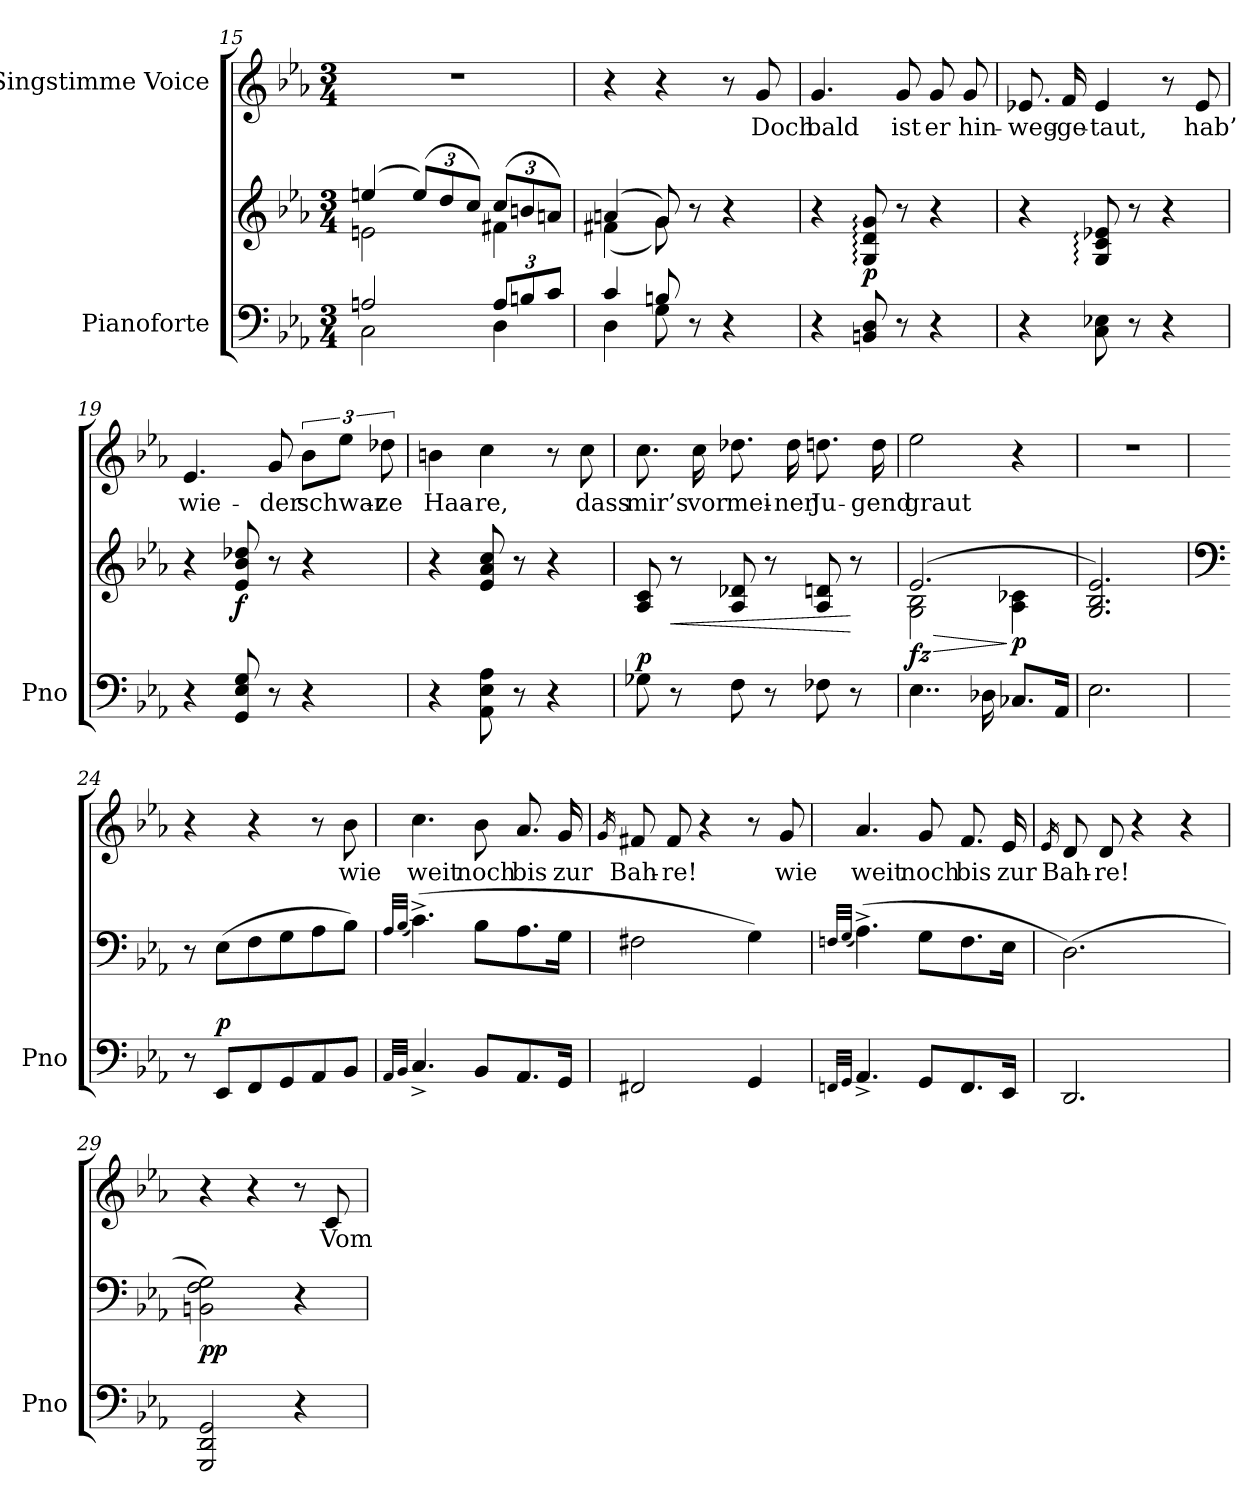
**kern	**kern	**dynam	**kern	**text
*part2	*part2	*part2	*part1	*part1
*staff3	*staff2	*staff2/3	*staff1	*staff1
*I"Pianoforte	*	*	*I"Singstimme Voice	*
*I'Pno	*	*	*	*
*clefF4	*clefG2	*	*clefG2	*
*k[b-e-a-]	*k[b-e-a-]	*	*k[b-e-a-]	*
*M3/4	*M3/4	*	*M3/4	*
=15	=15	=15	=15	=15
*^	*^	*	*	*
2An/	2C\	(4een/	2en\	.	2.r	.
*	*	*Xbrackettup	*	*	*	*
.	.	(12ee/L)	.	.	.	.
.	.	12dd/	.	.	.	.
.	.	12cc/J)	.	.	.	.
*Xbrackettup	*	*	*	*	*	*
12A/L	4D\	(12cc/L	4f#X\	.	.	.
12Bn/	.	12bn/	.	.	.	.
12c/J	.	12an/J)	.	.	.	.
=16	=16	=16	=16	=16	=16	=16
4c/	4D\	(4an/	(4f#X\	.	4r	.
8Bn/	8G\	8g/)	8g\)	.	4r	.
8r	8ryy	8r	8ryy	.	.	.
4r	4ryy	4r	4ryy	.	8r	.
.	.	.	.	.	8g/	Doch
*v	*v	*	*	*	*	*
*	*v	*v	*	*	*
=17	=17	=17	=17	=17
4r	4r	.	4.g/	bald
!	!	!LO:DY:a=2	!	!
8BBn/ 8D/	8G/:: 8d/:: 8g/::	p	.	.
8r	8r	.	8g/	ist
4r	4r	.	8g/	er
.	.	.	8g/	hin-
=18	=18	=18	=18	=18
4r	4r	.	8.e-X/	-weg-
.	.	.	16f/	-ge-
8C\ 8E-X\	8G/:: 8c/:: 8e-X/::	.	4e-/	-taut,
8r	8r	.	.	.
4r	4r	.	8r	.
.	.	.	8e-/	hab’
=19	=19	=19	=19	=19
4r	4r	.	4.e-/	wie-
!	!	!LO:DY:b	!	!
8GG/ 8E-/ 8G/	8e-/ 8b-/ 8dd-X/	f	.	.
8r	8r	.	8g/	-der
4r	4r	.	12b-\L	schwar-
.	.	.	12ee-\J	.
.	.	.	12dd-X\	-ze
=20	=20	=20	=20	=20
4r	4r	.	4bn\	Haa-
8AA-\ 8E-\ 8A-\	8e-/ 8a-/ 8cc/	.	4cc\	-re,
8r	8r	.	.	.
4r	4r	.	8r	.
.	.	.	8cc\	dass
=21	=21	=21	=21	=21
!	!	!LO:DY:a=2	!	!
8G-X\	8A-/ 8c/	p	8.cc\	mir’s
!	!	!LO:HP:b	!	!
8r	8r	<	.	.
.	.	.	16cc\	vor
8F\	8A-/ 8d-X/	.	8.dd-X\	mei-
8r	8r	.	.	.
.	.	.	16dd-\	-ner
8F-X\	8A-/ 8dn/	.	8.ddn\	Ju-
8r	8r	[	.	.
.	.	.	16dd\	-gend
=22	=22	=22	=22	=22
!	!	!LO:HP:b	!	!
*	*^	*	*	*
!	!	!	!LO:DY:n=1:b	!	!
4..E-\	(2.e-/	2G\ 2B-\	> fz	2ee-\	graut
16D-X\	.	.	.	.	.
!	!	!	!LO:DY:n=2:b	!	!
8.C-X/L	.	4A-\ 4c-X\	] p	4r	.
16AA-/Jk	.	.	.	.	.
*	*v	*v	*	*	*
=23	=23	=23	=23	=23
2.E-\	2.G/ 2.B-/ 2.e-/)	.	2.r	.
=24	=24	=24	=24	=24
*	*clefF4	*	*	*
8r	8r	.	4r	.
!	!	!LO:DY:a=2	!	!
8EE-/L	(8E-\L	p	.	.
8FF/	8F\	.	4r	.
8GG/	8G\	.	.	.
8AA-/	8A-\	.	8r	.
8BB-/J	8B-\J)	.	8b-\	wie
=25	=25	=25	=25	=25
32qAA-/LLL	32qA-/LLL	.	.	.
32qBB-/JJJ	(32qB-/JJJ	.	.	.
4.C^/	(4.c^\)	.	4.cc\	weit
8BB-/L	8B-\L	.	8b-\	noch
8.AA-/	8.A-\	.	8.a-/	bis
16GG/Jk	16G\Jk	.	16g/	zur
=26	=26	=26	=26	=26
.	.	.	16qg/	.
2FF#X/	2F#X\	.	8f#X/	Bah-
.	.	.	8f#/	-re!
.	.	.	4r	.
4GG/	4G\)	.	8r	.
.	.	.	8g/	wie
=27	=27	=27	=27	=27
32qFFn/LLL	32qFn/LLL	.	.	.
32qGG/JJJ	(32qG/JJJ	.	.	.
4.AA-^/	(4.A-^<\)	.	4.a-/	weit
8GG/L	8G\L	.	8g/	noch
8.FF/	8.F\	.	8.f/	bis
16EE-/Jk	16E-\Jk	.	16e-/	zur
=28	=28	=28	=28	=28
.	.	.	16qe-/	.
2.DD/	(2.D\)	.	8d/	Bah-
.	.	.	8d/	-re!
.	.	.	4r	.
.	.	.	4r	.
=29	=29	=29	=29	=29
!	!	!LO:DY:b	!	!
2GGG/ 2DD/ 2GG/	2BBn\ 2F\ 2G\)	pp	4r	.
.	.	.	4r	.
4r	4r	.	8r	.
.	.	.	8c/	Vom
=	=	=	=	=
*-	*-	*-	*-	*-
